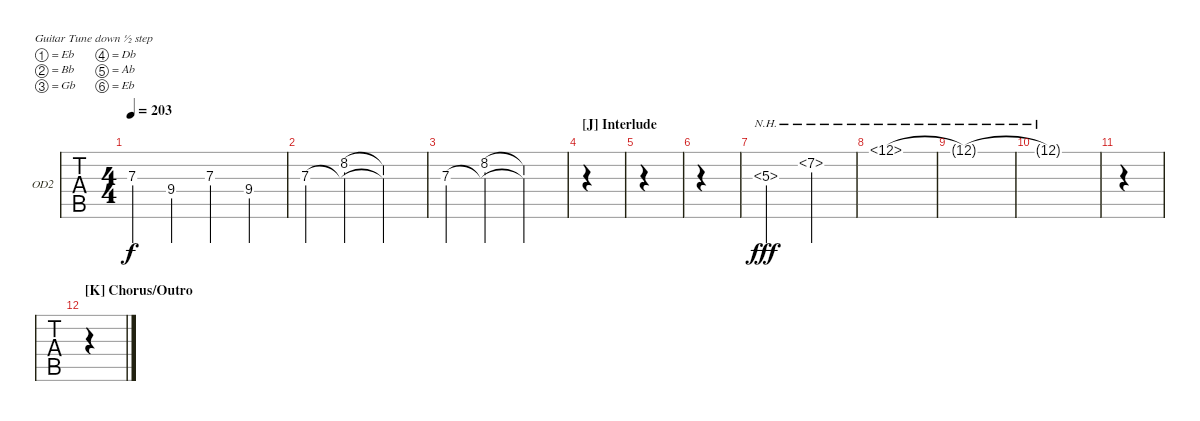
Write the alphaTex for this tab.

\defaultSystemsLayout 4
\bracketExtendMode groupsimilarinstruments
\firstSystemTrackNameOrientation horizontal
\otherSystemsTrackNameOrientation horizontal
\track ("Extra Guitar Two" "OD2") {instrument overdrivenguitar}
\staff {tabs}
\tuning (Eb4 Bb3 Gb3 Db3 Ab2 Eb2)
\ts (4 4)
\tempo 203
\clef g2
\ks c
7.3.4{dy f} 9.4.4 7.3.4 9.4.4 |
7.3.4 (8.2 7.3{t}).4 (8.2{t} 7.3{t}).2 |
7.3.4 (8.2 7.3{t}).4 (8.2{t} 7.3{t}).2 |
\section ("J" "Interlude")
|
|
|
5.3{nh}.2{dy fff} 7.2{nh}.2 |
12.1{nh}.1 |
12.1{nh t}.1 |
12.1{nh t}.1 |
|
\section ("K" "Chorus/Outro")
